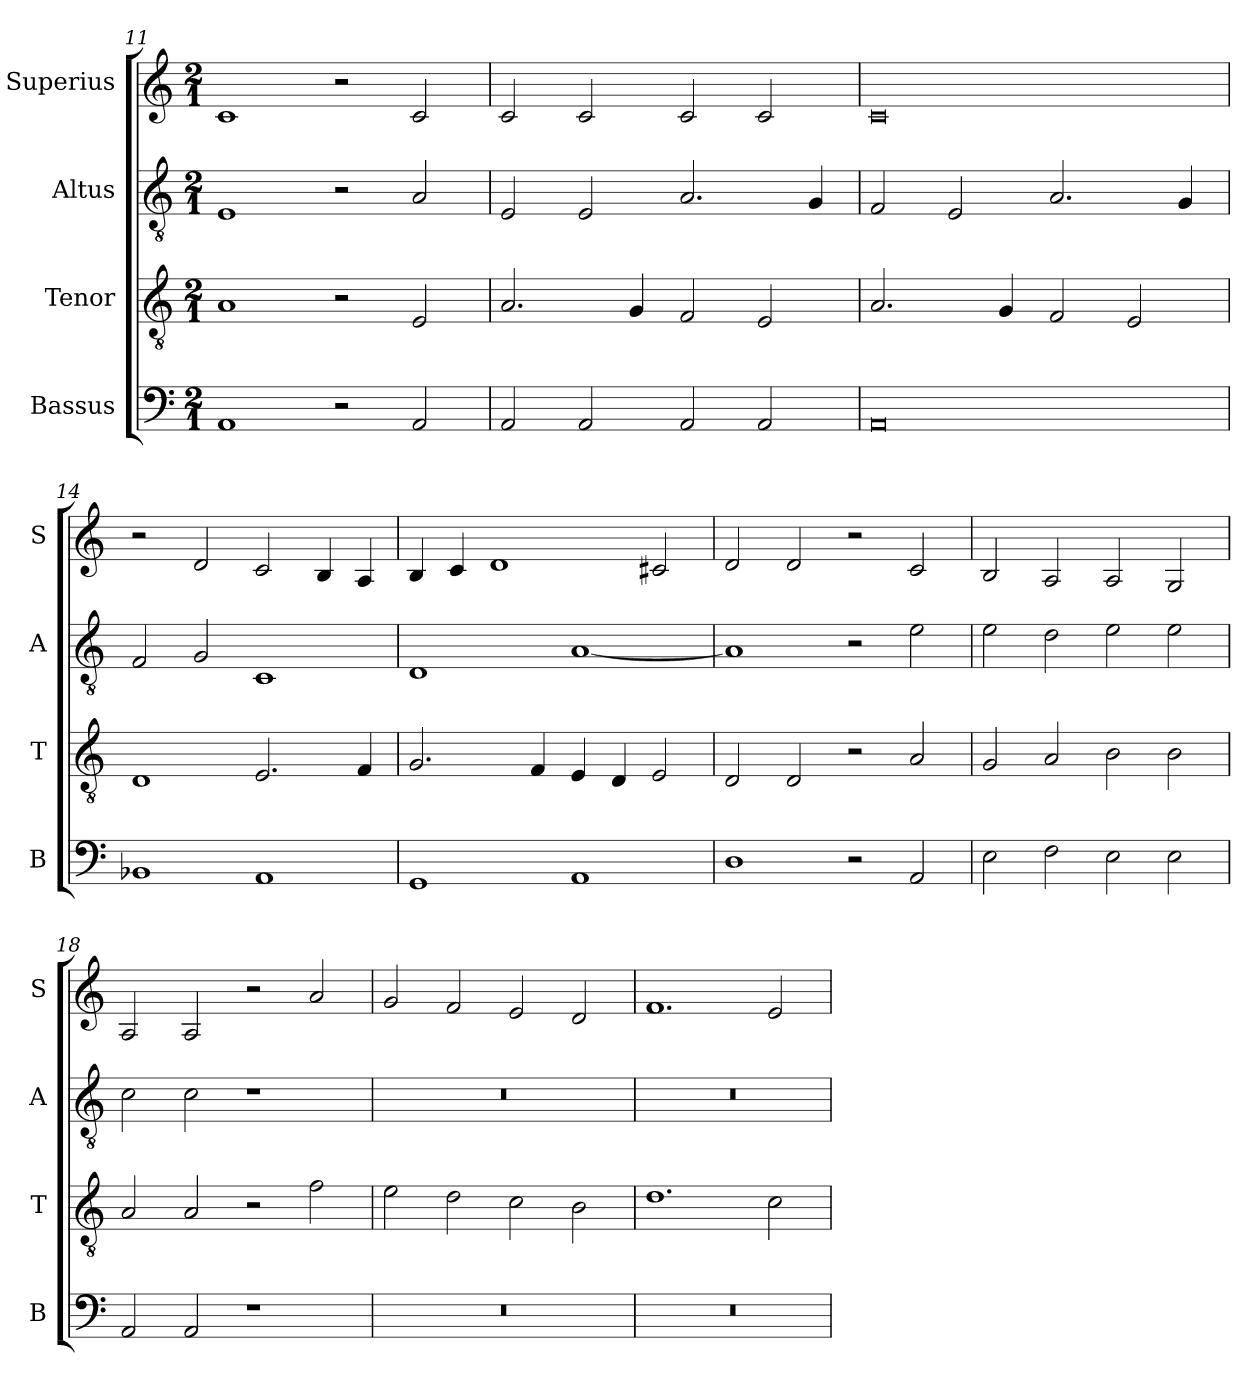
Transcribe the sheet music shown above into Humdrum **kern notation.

**kern	**kern	**kern	**kern
*part4	*part3	*part2	*part1
*staff4	*staff3	*staff2	*staff1
*I"Bassus	*I"Tenor	*I"Altus	*I"Superius
*I'B	*I'T	*I'A	*I'S
*clefF4	*clefGv2	*clefGv2	*clefG2
*k[]	*k[]	*k[]	*k[]
*C:	*C:	*C:	*C:
*M2/1	*M2/1	*M2/1	*M2/1
=11	=11	=11	=11
1AA	1A	1E	1c
2r	2r	2r	2r
2AA	2E	2A	2c
=12	=12	=12	=12
2AA	2.A	2E	2c
2AA	.	2E	2c
.	4G	.	.
2AA	2F	2.A	2c
2AA	2E	.	2c
.	.	4G	.
=13	=13	=13	=13
0AA	2.A	2F	0c
.	.	2E	.
.	4G	.	.
.	2F	2.A	.
.	2E	.	.
.	.	4G	.
=14	=14	=14	=14
1BB-X	1D	2F	2r
.	.	2G	2d
1AA	2.E	1C	2c
.	.	.	4B
.	4F	.	4A
=15	=15	=15	=15
1GG	2.G	1D	4B
.	.	.	4c
.	.	.	1d
.	4F	.	.
1AA	4E	[1A	.
.	4D	.	.
.	2E	.	2c#X
=16	=16	=16	=16
1D	2D	1A]	2d
.	2D	.	2d
2r	2r	2r	2r
2AA	2A	2e	2c
=17	=17	=17	=17
2E	2G	2e	2B
2F	2A	2d	2A
2E	2B	2e	2A
2E	2B	2e	2G
=18	=18	=18	=18
2AA	2A	2c	2A
2AA	2A	2c	2A
1r	2r	1r	2r
.	2f	.	2a
=19	=19	=19	=19
0r	2e	0r	2g
.	2d	.	2f
.	2c	.	2e
.	2B	.	2d
=20	=20	=20	=20
0r	1.d	0r	1.f
.	2c	.	2e
=	=	=	=
*-	*-	*-	*-
